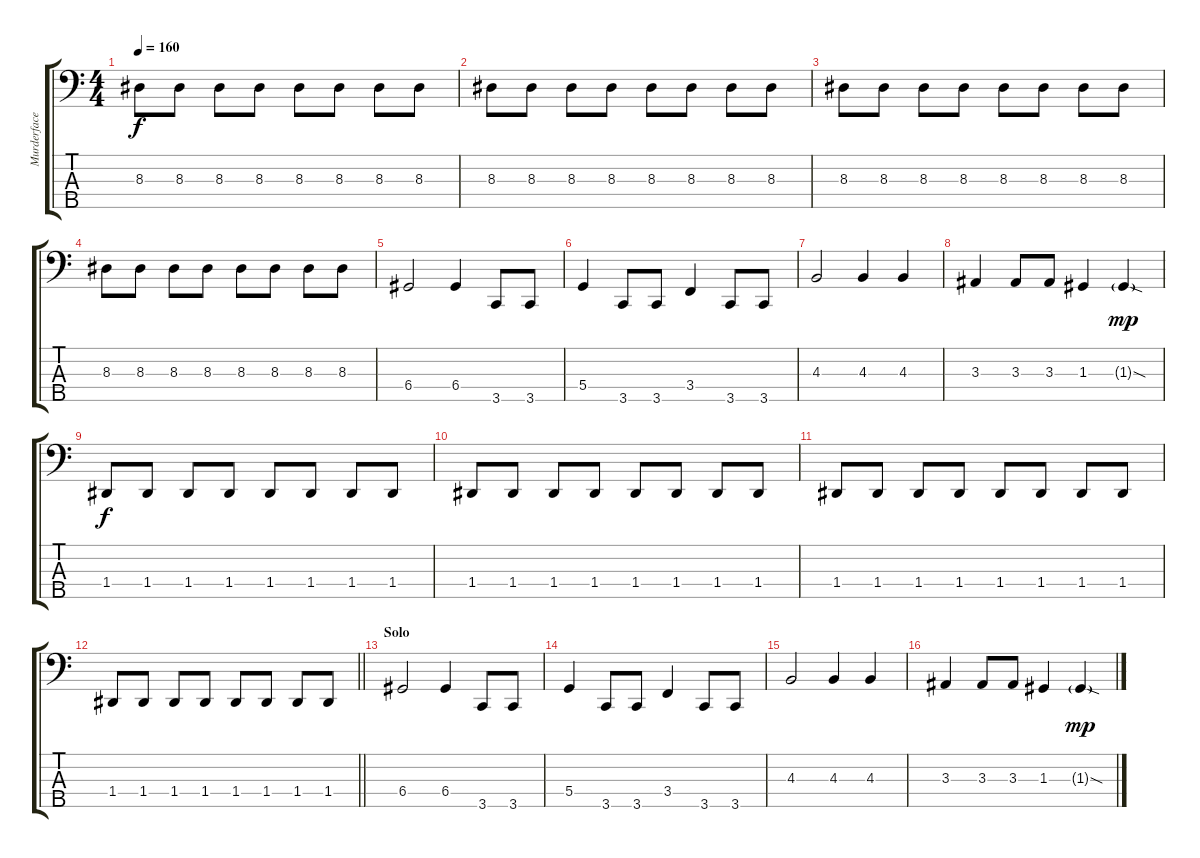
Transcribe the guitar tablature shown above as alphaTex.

\track ("Murderface" "Murderface") {instrument electricbassfinger}
\staff {score tabs}
\tuning (F2 C2 G1 D1 A0) {hide}
\ts (4 4)
\tempo 160
\clef f4
\ks c
8.3.8{dy f} 8.3.8 8.3.8 8.3.8 8.3.8 8.3.8 8.3.8 8.3.8 |
8.3.8 8.3.8 8.3.8 8.3.8 8.3.8 8.3.8 8.3.8 8.3.8 |
8.3.8 8.3.8 8.3.8 8.3.8 8.3.8 8.3.8 8.3.8 8.3.8 |
8.3.8 8.3.8 8.3.8 8.3.8 8.3.8 8.3.8 8.3.8 8.3.8 |
6.4.2 6.4.4 3.5.8 3.5.8 |
5.4.4 3.5.8 3.5.8 3.4.4 3.5.8 3.5.8 |
4.3.2 4.3.4 4.3.4 |
3.3.4 3.3.8 3.3.8 1.3.4 1.3{sod g}.4{dy mp} |
1.4.8{dy f} 1.4.8 1.4.8 1.4.8 1.4.8 1.4.8 1.4.8 1.4.8 |
1.4.8 1.4.8 1.4.8 1.4.8 1.4.8 1.4.8 1.4.8 1.4.8 |
1.4.8 1.4.8 1.4.8 1.4.8 1.4.8 1.4.8 1.4.8 1.4.8 |
\barLineRight lightlight
1.4.8 1.4.8 1.4.8 1.4.8 1.4.8 1.4.8 1.4.8 1.4.8 |
\section ("" "Solo")
6.4.2 6.4.4 3.5.8 3.5.8 |
5.4.4 3.5.8 3.5.8 3.4.4 3.5.8 3.5.8 |
4.3.2 4.3.4 4.3.4 |
3.3.4 3.3.8 3.3.8 1.3.4 1.3{sod g}.4{dy mp}
